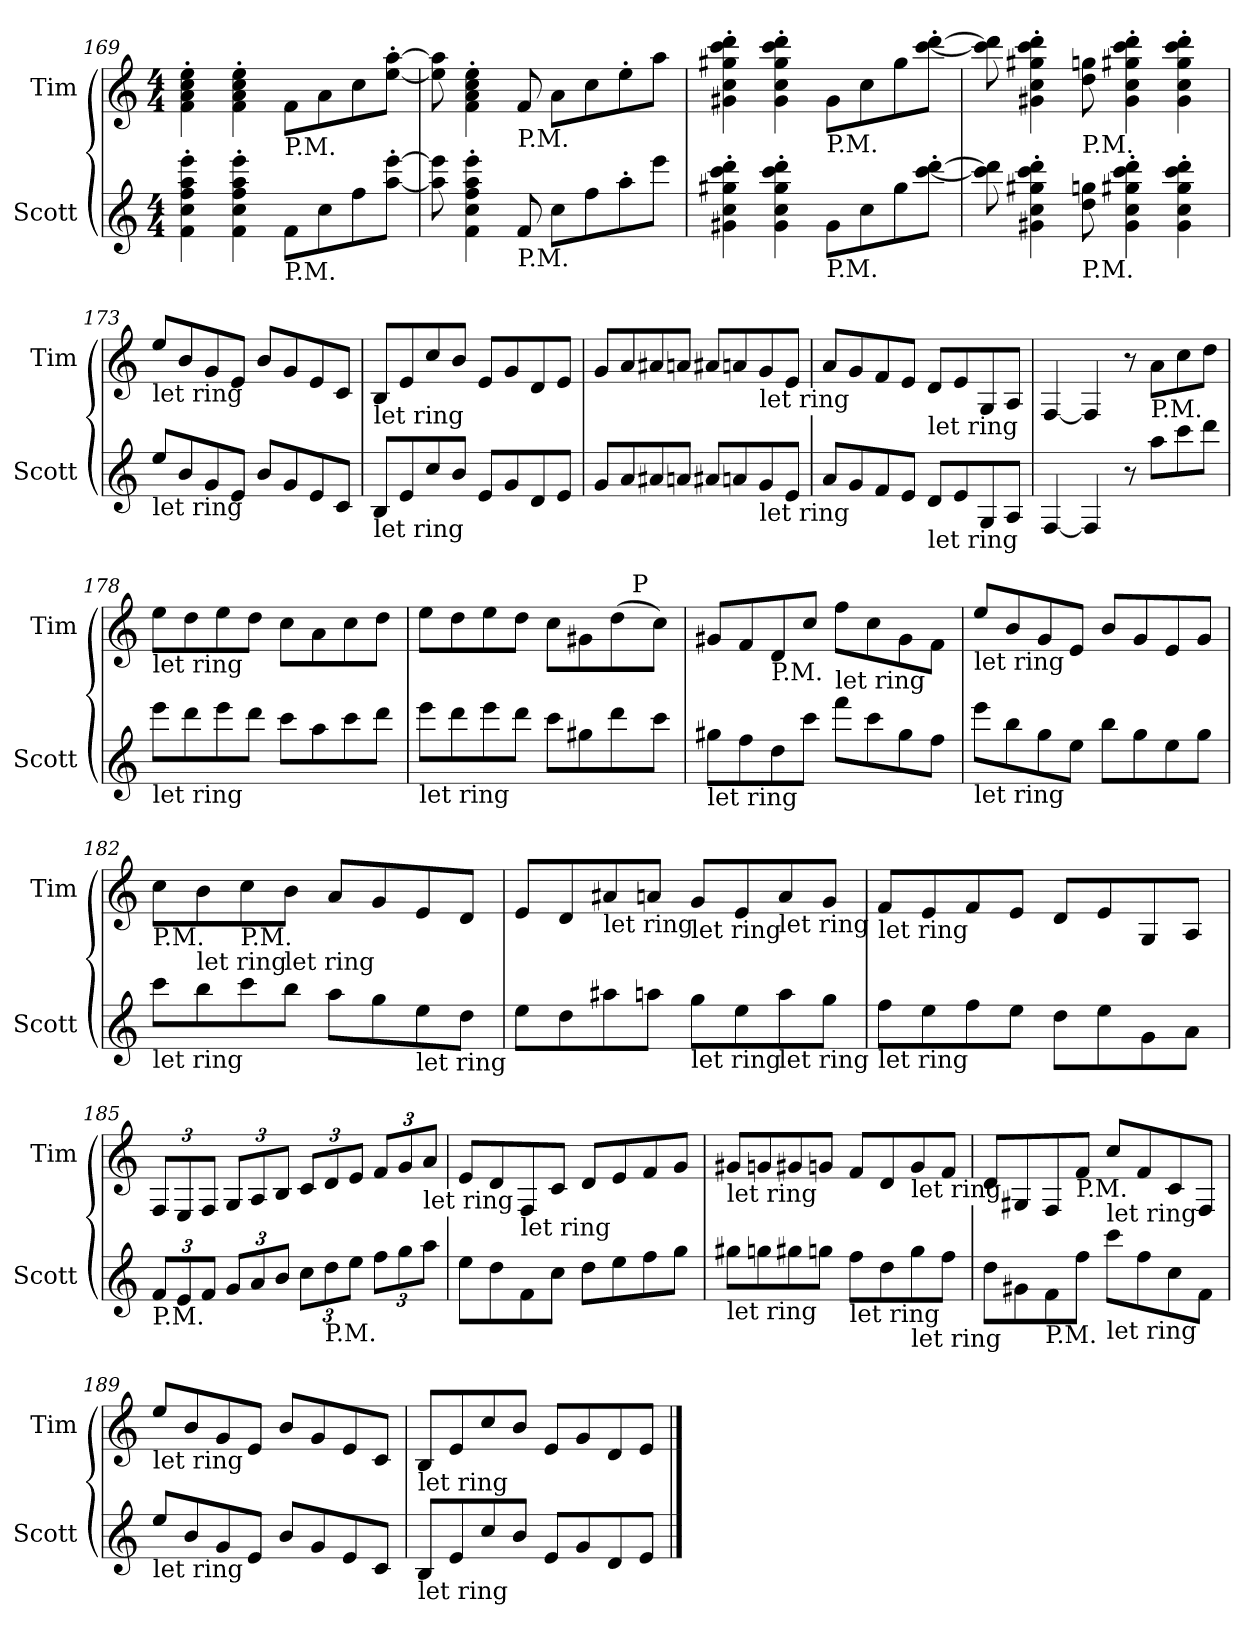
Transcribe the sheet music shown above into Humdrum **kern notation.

**kern	**kern
*part2	*part1
*staff2	*staff1
*I"Scott	*I"Tim
*I'Scott	*I'Tim
*clefG2	*clefG2
*ITrd7c12	*ITrd7c12
*k[]	*k[]
*C:	*C:
*M4/4	*M4/4
=169	=169
4F\' 4c\' 4f\' 4a\' 4ee\'	4F\' 4A\' 4c\' 4e\'
4F\' 4c\' 4f\' 4a\' 4ee\'	4F\' 4A\' 4c\' 4e\'
!	!LO:TX:b:t=P.M.
!LO:TX:b:t=P.M.	!
8F\L	8F\L
8c\	8A\
8f\	8c\
[8a\' [8ee\'J	[8e\' [8a\'J
=170	=170
8a\] 8ee\]	8e\] 8a\]
4F\' 4c\' 4f\' 4a\' 4ee\'	4F\' 4A\' 4c\' 4e\'
!	!LO:TX:b:t=P.M.
!LO:TX:b:t=P.M.	!
8F/	8F/
8c\L	8A\L
8f\	8c\
8a'\	8e'\
8ee\J	8a\J
=171	=171
4G#X\' 4c\' 4g#X\' 4cc\' 4dd\'	4G#X\' 4c\' 4g#X\' 4cc\' 4dd\'
4G#\' 4c\' 4g#\' 4cc\' 4dd\'	4G#\' 4c\' 4g#\' 4cc\' 4dd\'
!	!LO:TX:b:t=P.M.
!LO:TX:b:t=P.M.	!
8G#\L	8G#\L
8c\	8c\
8g#\	8g#\
[8cc\' [8dd\'J	[8cc\' [8dd\'J
!!LO:LB:g=z
=172	=172
8cc\] 8dd\]	8cc\] 8dd\]
4G#X\' 4c\' 4g#X\' 4cc\' 4dd\'	4G#X\' 4c\' 4g#X\' 4cc\' 4dd\'
!	!LO:TX:b:t=P.M.
!LO:TX:b:t=P.M.	!
8d\ 8gn\	8d\ 8gn\
4G#\' 4c\' 4g#X\' 4cc\' 4dd\'	4G#\' 4c\' 4g#X\' 4cc\' 4dd\'
4G#\' 4c\' 4g#\' 4cc\' 4dd\'	4G#\' 4c\' 4g#\' 4cc\' 4dd\'
=173	=173
!	!LO:TX:b:t=let ring
!LO:TX:b:t=let ring	!
8e/L	8e/L
8B/	8B/
8G/	8G/
8E/J	8E/J
8B/L	8B/L
8G/	8G/
8E/	8E/
8C/J	8C/J
=174	=174
!	!LO:TX:b:t=let ring
!LO:TX:b:t=let ring	!
8BB/L	8BB/L
8E/	8E/
8c/	8c/
8B/J	8B/J
8E/L	8E/L
8G/	8G/
8D/	8D/
8E/J	8E/J
=175	=175
8G/L	8G/L
8A/	8A/
8A#X/	8A#X/
8An/J	8An/J
8A#X/L	8A#X/L
8An/	8An/
!	!LO:TX:b:t=let ring
!LO:TX:b:t=let ring	!
8G/	8G/
8E/J	8E/J
!!LO:PB:g=z
=176	=176
8A/L	8A/L
8G/	8G/
8F/	8F/
8E/J	8E/J
!	!LO:TX:b:t=let ring
!LO:TX:b:t=let ring	!
8D/L	8D/L
8E/	8E/
8GG/	8GG/
8AA/J	8AA/J
=177	=177
[4FF/	[4FF/
4FF/]	4FF/]
8r	8r
!	!LO:TX:b:t=P.M.
8a\L	8A\L
8cc\	8c\
8dd\J	8d\J
=178	=178
!	!LO:TX:b:t=let ring
!LO:TX:b:t=let ring	!
8ee\L	8e\L
8dd\	8d\
8ee\	8e\
8dd\J	8d\J
8cc\L	8c\L
8a\	8A\
8cc\	8c\
8dd\J	8d\J
=179	=179
!	!LO:TX:b:t=let ring
!LO:TX:b:t=let ring	!
*	*^
8ee\L	8e\L	2ryy
8dd\	8d\	.
8ee\	8e\	.
8dd\J	8d\J	.
8cc\L	8c\L	4ryy
8g#X\	8G#X\	.
8dd\	(8d\	16ryy
!	!	!LO:TX:a:t=P
.	.	8.ryy
8cc\J	8c\J)	.
!!LO:LB:g=z
=180	=180	=180
!LO:TX:b:t=let ring	!	!
*	*v	*v
8g#X\L	8G#X/L
8f\	8F/
!	!LO:TX:b:t=P.M.
8d\	8D/
8cc\J	8c/J
!	!LO:TX:b:t=let ring
8ff\L	8f\L
8cc\	8c\
8g#\	8G#\
8f\J	8F\J
=181	=181
!	!LO:TX:b:t=let ring
!LO:TX:b:t=let ring	!
8ee\L	8e/L
8b\	8B/
8g\	8G/
8e\J	8E/J
8b\L	8B/L
8g\	8G/
8e\	8E/
8g\J	8G/J
=182	=182
!	!LO:TX:b:t=P.M.
!LO:TX:b:t=let ring	!
8cc\L	8c\L
!	!LO:TX:b:t=let ring
8b\	8B\
!	!LO:TX:b:t=P.M.
8cc\	8c\
!	!LO:TX:b:t=let ring
8b\J	8B\J
8a\L	8A/L
8g\	8G/
!LO:TX:b:t=let ring	!
8e\	8E/
8d\J	8D/J
=183	=183
8e\L	8E/L
8d\	8D/
!	!LO:TX:b:t=let ring
8a#X\	8A#X/
8an\J	8An/J
!	!LO:TX:b:t=let ring
!LO:TX:b:t=let ring	!
8g\L	8G/L
8e\	8E/
!	!LO:TX:b:t=let ring
!LO:TX:b:t=let ring	!
8a\	8A/
8g\J	8G/J
!!LO:LB:g=z
=184	=184
!	!LO:TX:b:t=let ring
!LO:TX:b:t=let ring	!
8f\L	8F/L
8e\	8E/
8f\	8F/
8e\J	8E/J
8d\L	8D/L
8e\	8E/
8G\	8GG/
8A\J	8AA/J
=185	=185
*Xbrackettup	*Xbrackettup
!LO:TX:b:t=P.M.	!
12F/L	12FF/L
12E/	12EE/
12F/J	12FF/J
12G/L	12GG/L
12A/	12AA/
12B/J	12BB/J
12c\L	12C/L
!LO:TX:b:t=P.M.	!
12d\	12D/
12e\J	12E/J
12f\L	12F/L
12g\	12G/
!	!LO:TX:b:t=let ring
12a\J	12A/J
=186	=186
8e\L	8E/L
8d\	8D/
!	!LO:TX:b:t=let ring
8F\	8FF/
8c\J	8C/J
8d\L	8D/L
8e\	8E/
8f\	8F/
8g\J	8G/J
=187	=187
!	!LO:TX:b:t=let ring
!LO:TX:b:t=let ring	!
8g#X\L	8G#X/L
8gn\	8Gn/
8g#X\	8G#X/
8gn\J	8Gn/J
!LO:TX:b:t=let ring	!
8f\L	8F/L
8d\	8D/
!	!LO:TX:b:t=let ring
!LO:TX:b:t=let ring	!
8g\	8G/
8f\J	8F/J
!!LO:LB:g=z
=188	=188
8d\L	8D/L
8G#X\	8GG#X/
!LO:TX:b:t=P.M.	!
8F\	8FF/
!	!LO:TX:b:t=P.M.
8f\J	8F/J
!	!LO:TX:b:t=let ring
!LO:TX:b:t=let ring	!
8cc\L	8c/L
8f\	8F/
8c\	8C/
8F\J	8FF/J
=189	=189
!	!LO:TX:b:t=let ring
!LO:TX:b:t=let ring	!
8e/L	8e/L
8B/	8B/
8G/	8G/
8E/J	8E/J
8B/L	8B/L
8G/	8G/
8E/	8E/
8C/J	8C/J
=190	=190
!	!LO:TX:b:t=let ring
!LO:TX:b:t=let ring	!
8BB/L	8BB/L
8E/	8E/
8c/	8c/
8B/J	8B/J
8E/L	8E/L
8G/	8G/
8D/	8D/
8E/J	8E/J
==	==
*-	*-
